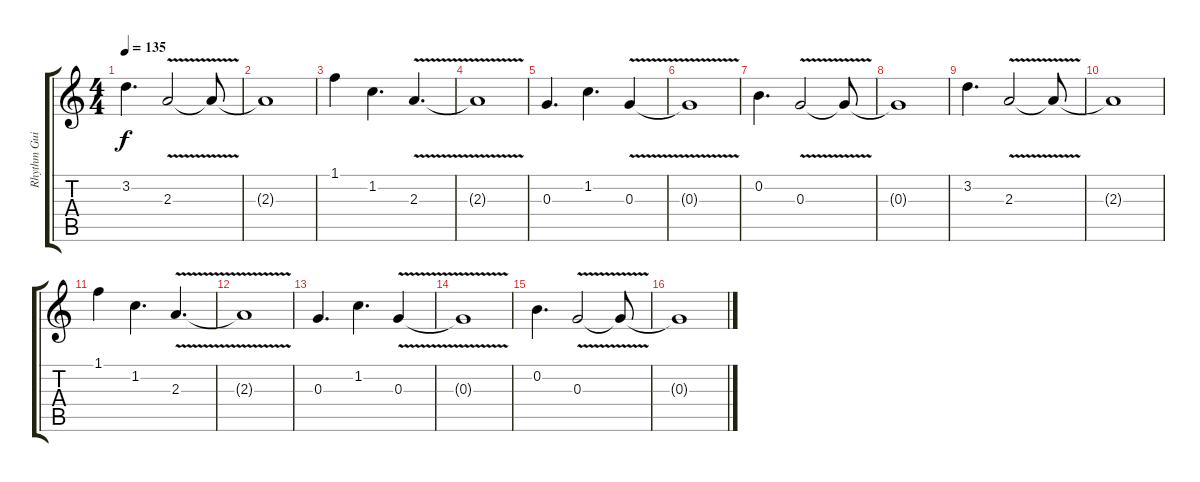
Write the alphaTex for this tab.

\track ("Rhythm Guitar" "Rhythm Gui") {instrument electricguitarclean}
\staff {score tabs}
\tuning (E4 B3 G3 D3 A2 E2) {hide}
\ts (4 4)
\tempo 135
\clef g2
\ks c
3.2.4{d dy f} 2.3{v}.2 2.3{t}.8 |
2.3{t}.1 |
1.1.4 1.2.4{d} 2.3{v}.4{d} |
2.3{t}.1 |
0.3.4{d} 1.2.4{d} 0.3{v}.4 |
0.3{t}.1 |
0.2.4{d} 0.3{v}.2 0.3{t}.8 |
0.3{t}.1 |
3.2.4{d} 2.3{v}.2 2.3{t}.8 |
2.3{t}.1 |
1.1.4 1.2.4{d} 2.3{v}.4{d} |
2.3{t}.1 |
0.3.4{d} 1.2.4{d} 0.3{v}.4 |
0.3{t}.1 |
0.2.4{d} 0.3{v}.2 0.3{t}.8 |
0.3{t}.1
